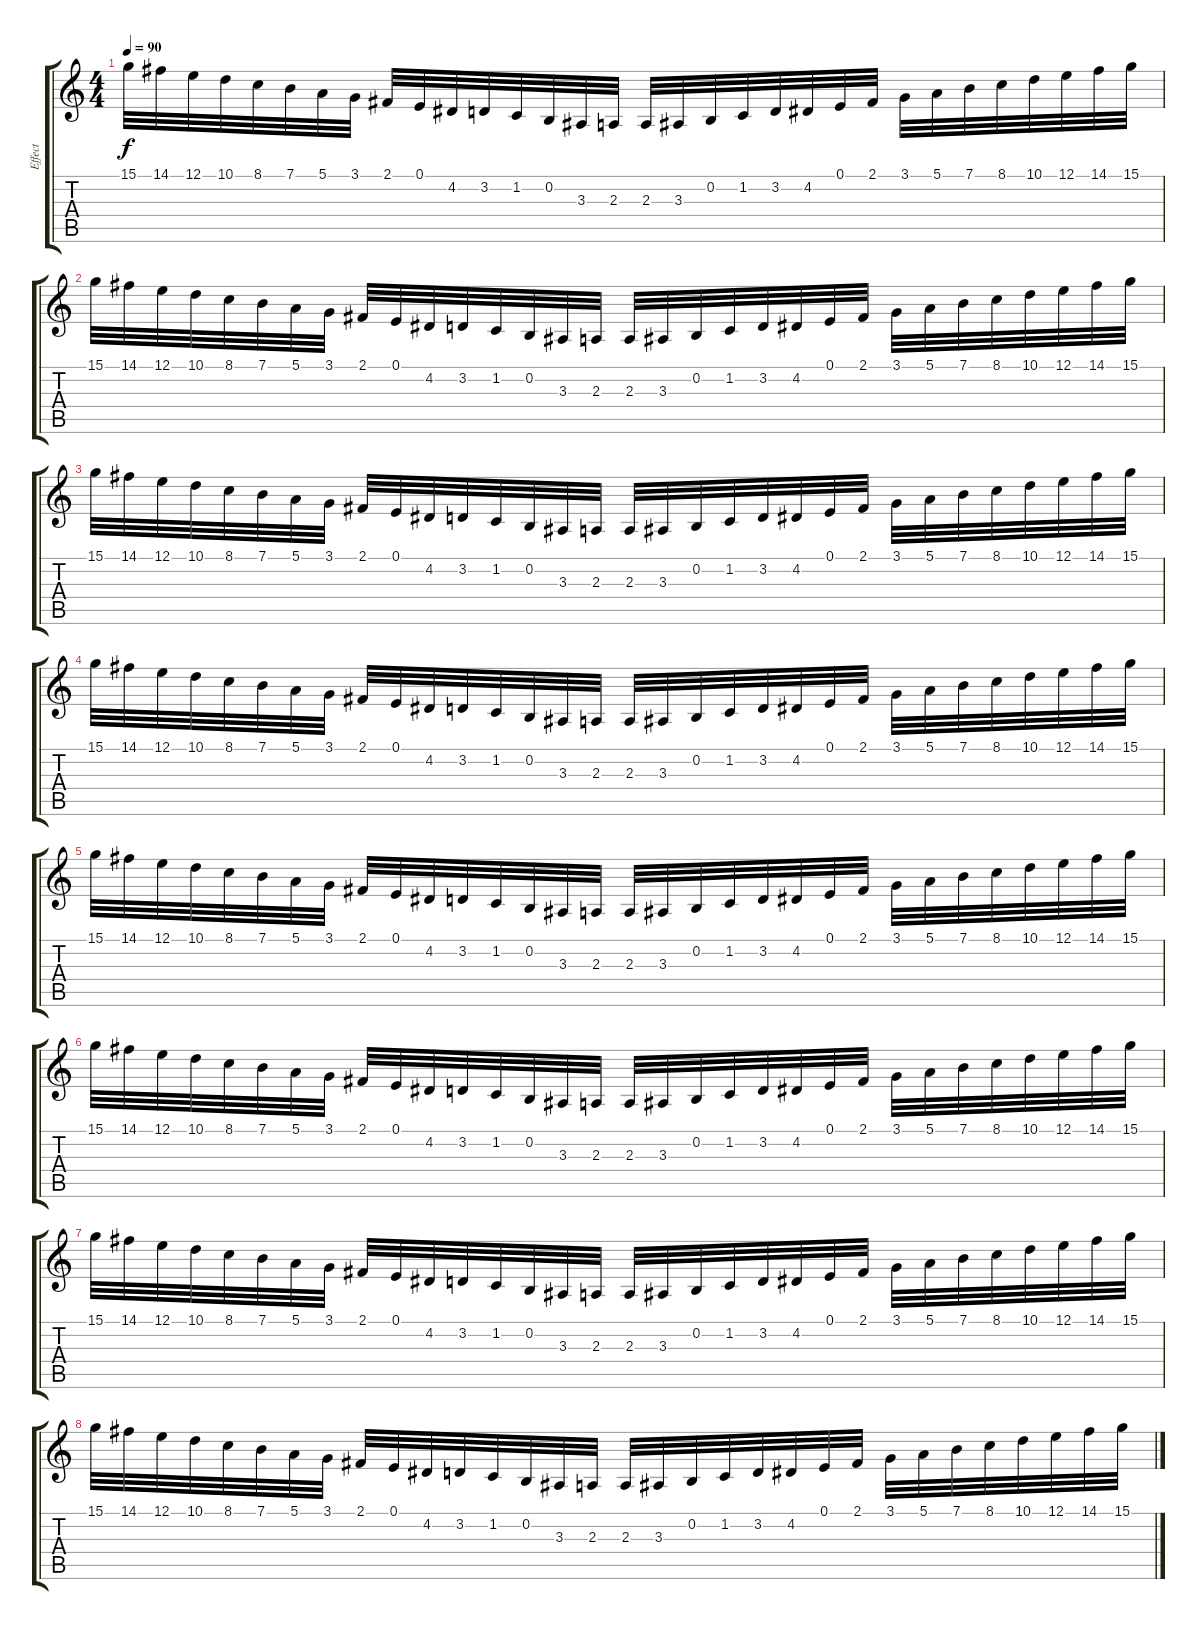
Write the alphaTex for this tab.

\track ("Effect" "Effect") {instrument stringensemble1}
\staff {score tabs}
\tuning (E4 B3 G3 D3 A2 D2) {hide}
\ts (4 4)
\tempo 90
\clef g2
\ks c
15.1.32{dy f instrument stringensemble1} 14.1.32 12.1.32 10.1.32 8.1.32 7.1.32 5.1.32 3.1.32 2.1.32 0.1.32 4.2.32 3.2.32 1.2.32 0.2.32 3.3.32 2.3.32 2.3.32 3.3.32 0.2.32 1.2.32 3.2.32 4.2.32 0.1.32 2.1.32 3.1.32 5.1.32 7.1.32 8.1.32 10.1.32 12.1.32 14.1.32 15.1.32 |
15.1.32 14.1.32 12.1.32 10.1.32 8.1.32 7.1.32 5.1.32 3.1.32 2.1.32 0.1.32 4.2.32 3.2.32 1.2.32 0.2.32 3.3.32 2.3.32 2.3.32 3.3.32 0.2.32 1.2.32 3.2.32 4.2.32 0.1.32 2.1.32 3.1.32 5.1.32 7.1.32 8.1.32 10.1.32 12.1.32 14.1.32 15.1.32 |
15.1.32 14.1.32 12.1.32 10.1.32 8.1.32 7.1.32 5.1.32 3.1.32 2.1.32 0.1.32 4.2.32 3.2.32 1.2.32 0.2.32 3.3.32 2.3.32 2.3.32 3.3.32 0.2.32 1.2.32 3.2.32 4.2.32 0.1.32 2.1.32 3.1.32 5.1.32 7.1.32 8.1.32 10.1.32 12.1.32 14.1.32 15.1.32 |
15.1.32 14.1.32 12.1.32 10.1.32 8.1.32 7.1.32 5.1.32 3.1.32 2.1.32 0.1.32 4.2.32 3.2.32 1.2.32 0.2.32 3.3.32 2.3.32 2.3.32 3.3.32 0.2.32 1.2.32 3.2.32 4.2.32 0.1.32 2.1.32 3.1.32 5.1.32 7.1.32 8.1.32 10.1.32 12.1.32 14.1.32 15.1.32 |
15.1.32 14.1.32 12.1.32 10.1.32 8.1.32 7.1.32 5.1.32 3.1.32 2.1.32 0.1.32 4.2.32 3.2.32 1.2.32 0.2.32 3.3.32 2.3.32 2.3.32 3.3.32 0.2.32 1.2.32 3.2.32 4.2.32 0.1.32 2.1.32 3.1.32 5.1.32 7.1.32 8.1.32 10.1.32 12.1.32 14.1.32 15.1.32 |
15.1.32 14.1.32 12.1.32 10.1.32 8.1.32 7.1.32 5.1.32 3.1.32 2.1.32 0.1.32 4.2.32 3.2.32 1.2.32 0.2.32 3.3.32 2.3.32 2.3.32 3.3.32 0.2.32 1.2.32 3.2.32 4.2.32 0.1.32 2.1.32 3.1.32 5.1.32 7.1.32 8.1.32 10.1.32 12.1.32 14.1.32 15.1.32 |
15.1.32 14.1.32 12.1.32 10.1.32 8.1.32 7.1.32 5.1.32 3.1.32 2.1.32 0.1.32 4.2.32 3.2.32 1.2.32 0.2.32 3.3.32 2.3.32 2.3.32 3.3.32 0.2.32 1.2.32 3.2.32 4.2.32 0.1.32 2.1.32 3.1.32 5.1.32 7.1.32 8.1.32 10.1.32 12.1.32 14.1.32 15.1.32 |
15.1.32 14.1.32 12.1.32 10.1.32 8.1.32 7.1.32 5.1.32 3.1.32 2.1.32 0.1.32 4.2.32 3.2.32 1.2.32 0.2.32 3.3.32 2.3.32 2.3.32 3.3.32 0.2.32 1.2.32 3.2.32 4.2.32 0.1.32 2.1.32 3.1.32 5.1.32 7.1.32 8.1.32 10.1.32 12.1.32 14.1.32 15.1.32
